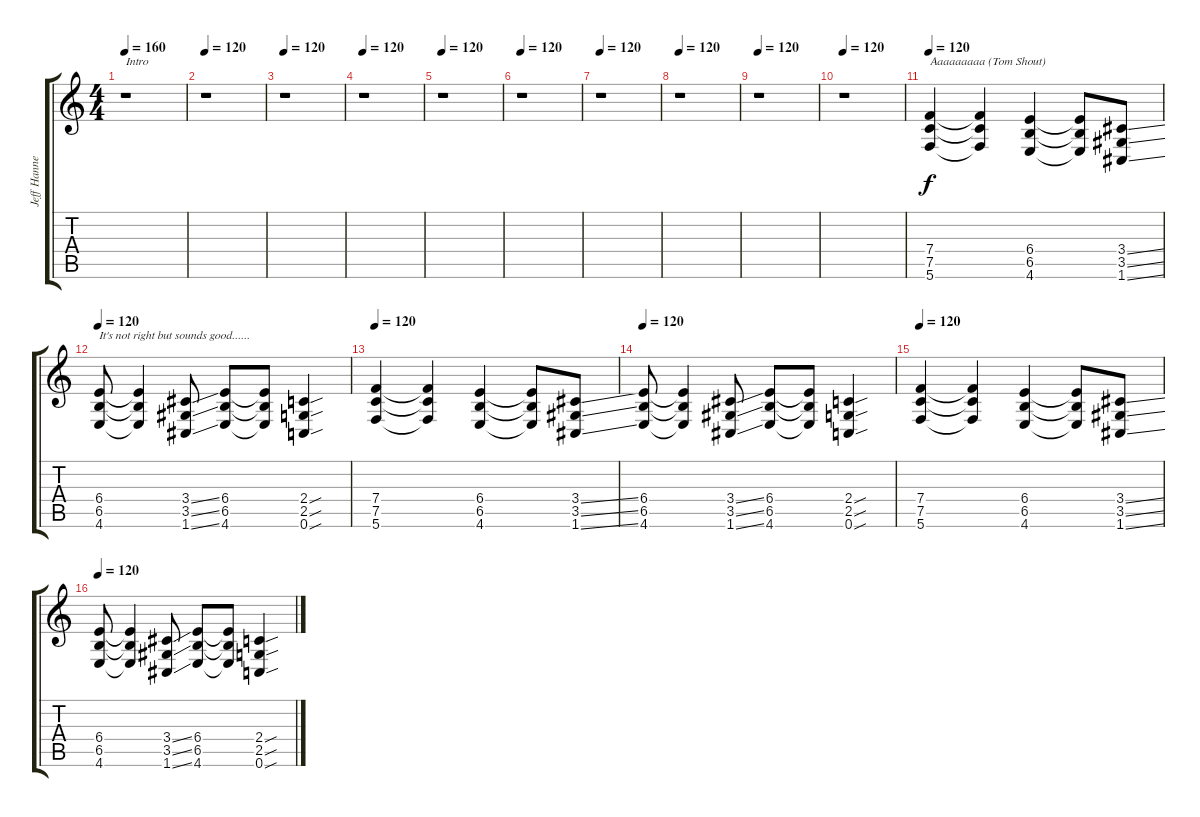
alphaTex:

\track ("Jeff Hanneman" "Jeff Hanne") {instrument distortionguitar}
\staff {score tabs}
\tuning (C4 G3 Eb3 Bb2 F2 C2) {hide}
\ts (4 4)
\tempo 160
\tempo 120
\tempo 160
\clef g2
\ks c
r.1{txt "Intro" dy f instrument distortionguitar} |
\tempo 120
r.1 |
\tempo 120
r.1 |
\tempo 120
r.1 |
\tempo 120
r.1 |
\tempo 120
r.1 |
\tempo 120
r.1 |
\tempo 120
r.1 |
\tempo 120
r.1 |
\tempo 120
r.1 |
\tempo 110
\tempo 120
(7.4 7.5 5.6).4{txt "Aaaaaaaaa (Tom Shout)"} (7.4{t} 7.5{t} 5.6{t}).4 (6.4 6.5 4.6).4 (6.4{t} 6.5{t} 4.6{t}).8 (3.4{ss} 3.5{ss} 1.6{ss}).8 |
\tempo 120
(6.4 6.5 4.6).8{txt "It's not right but sounds good......"} (6.4{t} 6.5{t} 4.6{t}).4 (3.4{ss} 3.5{ss} 1.6{ss}).8 (6.4 6.5 4.6).8 (6.4{t} 6.5{t} 4.6{t}).8 (2.4{sou} 2.5{sou} 0.6{sou}).4 |
\tempo 120
(7.4 7.5 5.6).4 (7.4{t} 7.5{t} 5.6{t}).4 (6.4 6.5 4.6).4 (6.4{t} 6.5{t} 4.6{t}).8 (3.4{ss} 3.5{ss} 1.6{ss}).8 |
\tempo 120
(6.4 6.5 4.6).8{txt " "} (6.4{t} 6.5{t} 4.6{t}).4 (3.4{ss} 3.5{ss} 1.6{ss}).8 (6.4 6.5 4.6).8 (6.4{t} 6.5{t} 4.6{t}).8 (2.4{sou} 2.5{sou} 0.6{sou}).4 |
\tempo 120
(7.4 7.5 5.6).4 (7.4{t} 7.5{t} 5.6{t}).4 (6.4 6.5 4.6).4 (6.4{t} 6.5{t} 4.6{t}).8 (3.4{ss} 3.5{ss} 1.6{ss}).8 |
\tempo 120
(6.4 6.5 4.6).8{txt " "} (6.4{t} 6.5{t} 4.6{t}).4 (3.4{ss} 3.5{ss} 1.6{ss}).8 (6.4 6.5 4.6).8 (6.4{t} 6.5{t} 4.6{t}).8 (2.4{sou} 2.5{sou} 0.6{sou}).4
